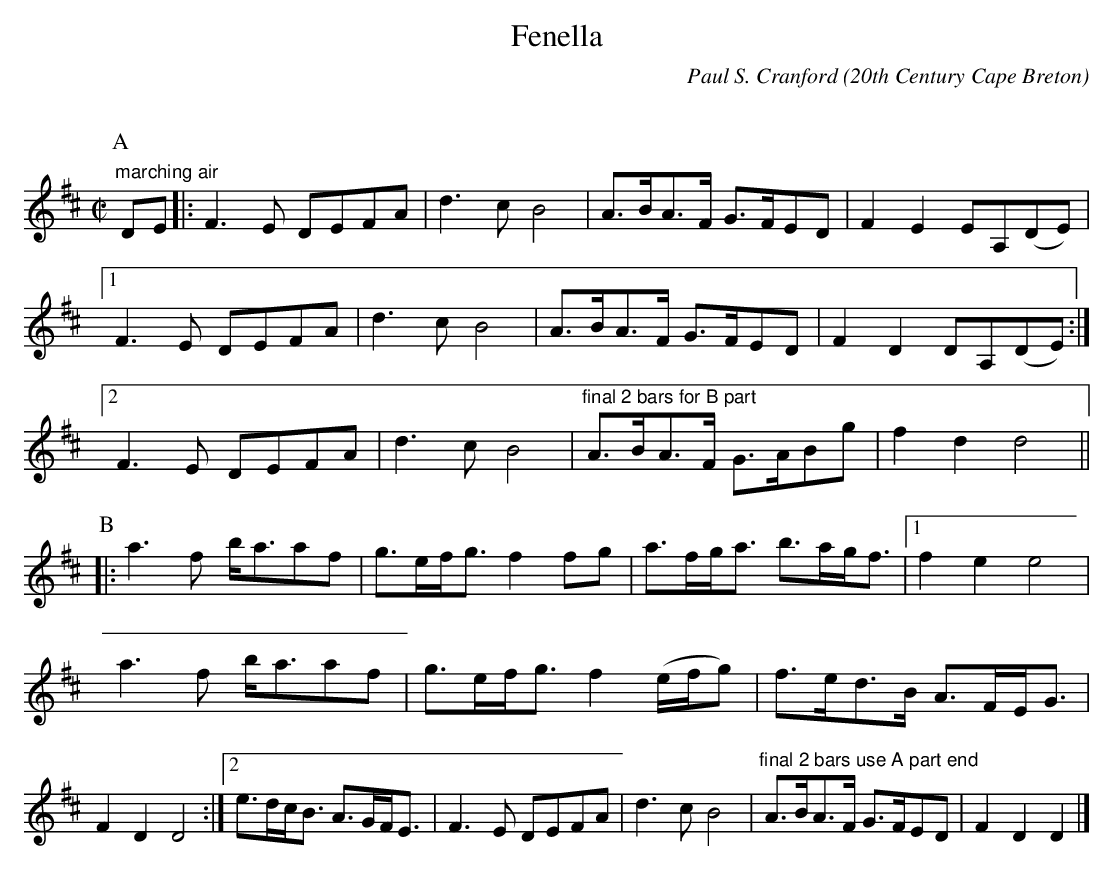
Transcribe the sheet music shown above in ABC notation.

X:1
T:Fenella
C:Paul S. Cranford
O:20th Century Cape Breton
Q:196
L:1/8
M:C|
K:D
P:A
"marching air" DE|:F2>E2 DEFA|d2>c2 B4|A>BA>F G>FED|F2E2 EA,(DE)|!
[1F2>E2 DEFA|d2>c2B4|A>BA>F G>FED|F2D2 DA,(DE):|!
[2F2>E2 DEFA|d2>c2B4|"final 2 bars for B part"A>BA>F G>ABg|f2d2 d4||!
P:B
|: a2>f2 b<aaf|g>ef<g f2fg|a>fg<a b>ag<f|[1 f2e2e4|!
a2>f2 b<aaf|g>ef<g f2(e/f/g)|f>ed>B A>FE<G|F2D2 D4:|
[2 e>dc<B A>GF<E|F2>E2 DEFA|d2>c2B4|"final 2 bars use A part end"A>BA>F G>FED|F2D2 D2|]!
